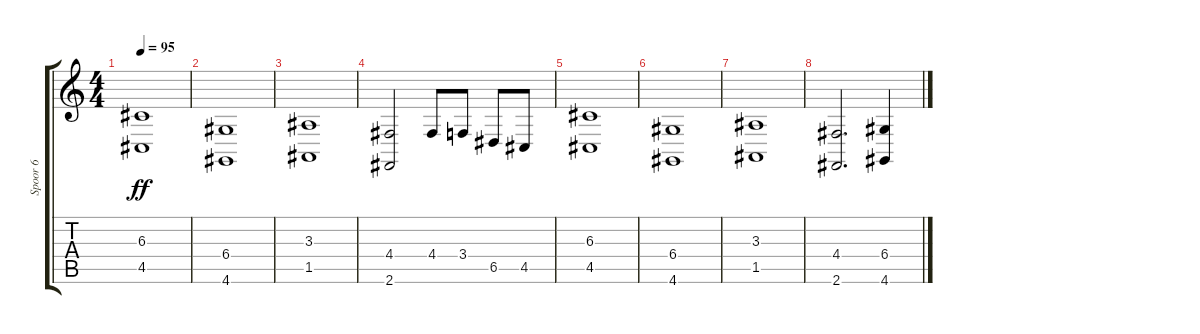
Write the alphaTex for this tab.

\track ("Spoor 6" "Spoor 6") {instrument stringensemble2}
\staff {score tabs}
\tuning (E4 B3 G3 D3 A2 E2) {hide}
\ts (4 4)
\tempo 95
\clef g2
\ks c
(6.3 4.5).1{dy ff} |
(6.4 4.6).1 |
(3.3 1.5).1 |
(4.4 2.6).2 4.4.8 3.4.8 6.5.8 4.5.8 |
(6.3 4.5).1 |
(6.4 4.6).1 |
(3.3 1.5).1 |
(4.4 2.6).2{d} (6.4 4.6).4
